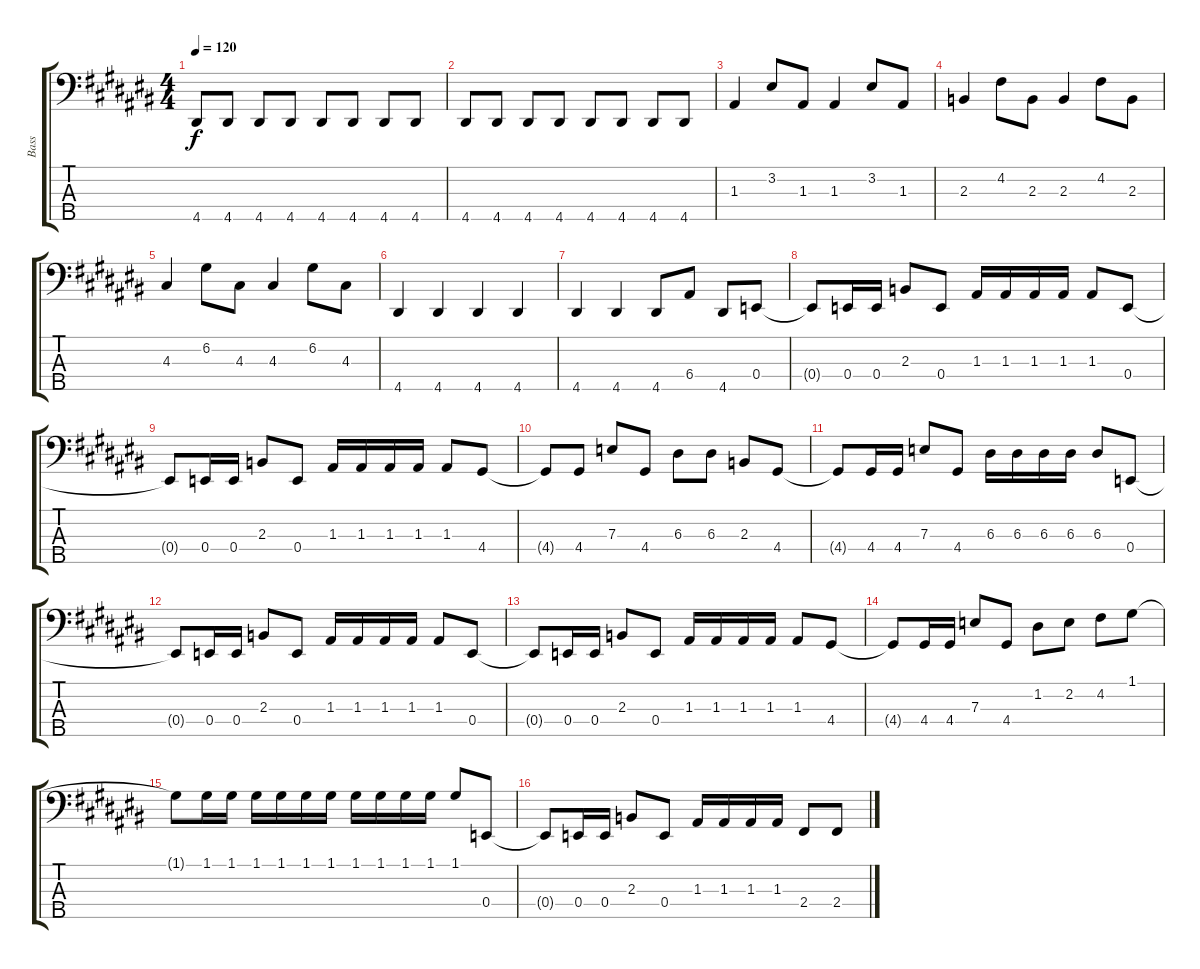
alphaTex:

\track ("Bass" "Bass") {instrument electricbassfinger}
\staff {score tabs}
\tuning (G2 D2 A1 E1 B0) {hide}
\ts (4 4)
\tempo 120
\clef f4
\ks c#
4.5.8{dy f} 4.5.8 4.5.8 4.5.8 4.5.8 4.5.8 4.5.8 4.5.8 |
4.5.8 4.5.8 4.5.8 4.5.8 4.5.8 4.5.8 4.5.8 4.5.8 |
1.3.4 3.2.8 1.3.8 1.3.4 3.2.8 1.3.8 |
2.3.4 4.2.8 2.3.8 2.3.4 4.2.8 2.3.8 |
4.3.4 6.2.8 4.3.8 4.3.4 6.2.8 4.3.8 |
4.5.4 4.5.4 4.5.4 4.5.4 |
4.5.4 4.5.4 4.5.8 6.4.8 4.5.8 0.4.8 |
0.4{t}.8 0.4.16 0.4.16 2.3.8 0.4.8 1.3.16 1.3.16 1.3.16 1.3.16 1.3.8 0.4.8 |
0.4{t}.8 0.4.16 0.4.16 2.3.8 0.4.8 1.3.16 1.3.16 1.3.16 1.3.16 1.3.8 4.4.8 |
4.4{t}.8 4.4.8 7.3.8 4.4.8 6.3.8 6.3.8 2.3.8 4.4.8 |
4.4{t}.8 4.4.16 4.4.16 7.3.8 4.4.8 6.3.16 6.3.16 6.3.16 6.3.16 6.3.8 0.4.8 |
0.4{t}.8 0.4.16 0.4.16 2.3.8 0.4.8 1.3.16 1.3.16 1.3.16 1.3.16 1.3.8 0.4.8 |
0.4{t}.8 0.4.16 0.4.16 2.3.8 0.4.8 1.3.16 1.3.16 1.3.16 1.3.16 1.3.8 4.4.8 |
4.4{t}.8 4.4.16 4.4.16 7.3.8 4.4.8 1.2.8 2.2.8 4.2.8 1.1.8 |
1.1{t}.8 1.1.16 1.1.16 1.1.16 1.1.16 1.1.16 1.1.16 1.1.16 1.1.16 1.1.16 1.1.16 1.1.8 0.4.8 |
0.4{t}.8 0.4.16 0.4.16 2.3.8 0.4.8 1.3.16 1.3.16 1.3.16 1.3.16 2.4.8 2.4.8
